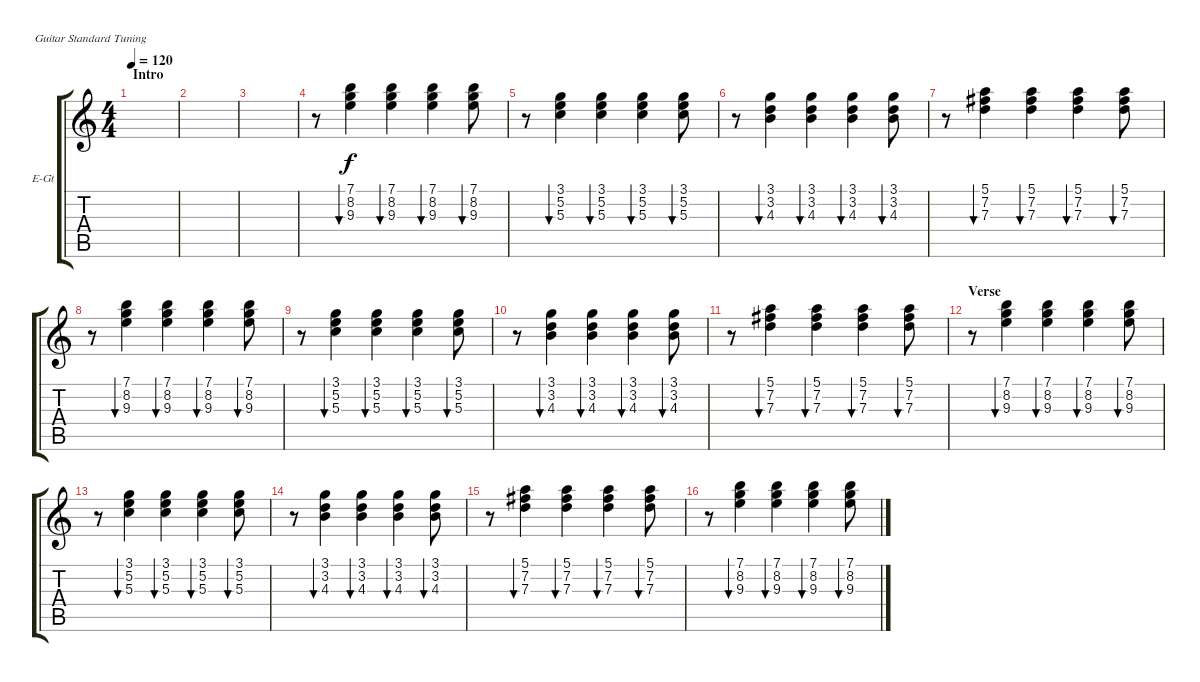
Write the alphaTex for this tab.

\defaultSystemsLayout 4
\bracketExtendMode groupsimilarinstruments
\firstSystemTrackNameOrientation horizontal
\otherSystemsTrackNameOrientation horizontal
\track ("Rythm Gt" "E-Gt") {instrument electricguitarclean}
\staff {score tabs}
\tuning (E4 B3 G3 D3 A2 E2)
\ts (4 4)
\section ("" "Intro")
\tempo 120
\clef g2
\scale
0.487395
\ks c
|
\scale
0.256303 |
\scale
0.256303 |
\scale
0.333333 r.8 (7.1 8.2 9.3).4{bu 30} (7.1 8.2 9.3).4{bu 30} (7.1 8.2 9.3).4{bu 30} (7.1 8.2 9.3).8{bu 30} |
\scale
0.333333 r.8 (3.1 5.2 5.3).4{bu 30} (3.1 5.2 5.3).4{bu 30} (3.1 5.2 5.3).4{bu 30} (3.1 5.2 5.3).8{bu 30} |
\scale
0.333333 r.8 (3.1 3.2 4.3).4{bu 30} (3.1 3.2 4.3).4{bu 30} (3.1 3.2 4.3).4{bu 30} (3.1 3.2 4.3).8{bu 30} |
\scale
0.333333 r.8 (5.1 7.2 7.3).4{bu 30} (5.1 7.2 7.3).4{bu 30} (5.1 7.2 7.3).4{bu 30} (5.1 7.2 7.3).8{bu 30} |
\scale
0.333333 r.8 (7.1 8.2 9.3).4{bu 30} (7.1 8.2 9.3).4{bu 30} (7.1 8.2 9.3).4{bu 30} (7.1 8.2 9.3).8{bu 30} |
\scale
0.333333 r.8 (3.1 5.2 5.3).4{bu 30} (3.1 5.2 5.3).4{bu 30} (3.1 5.2 5.3).4{bu 30} (3.1 5.2 5.3).8{bu 30} |
r.8 (3.1 3.2 4.3).4{bu 30} (3.1 3.2 4.3).4{bu 30} (3.1 3.2 4.3).4{bu 30} (3.1 3.2 4.3).8{bu 30} |
r.8 (5.1 7.2 7.3).4{bu 30} (5.1 7.2 7.3).4{bu 30} (5.1 7.2 7.3).4{bu 30} (5.1 7.2 7.3).8{bu 30} |
\section ("" "Verse")
r.8 (7.1 8.2 9.3).4{bu 30} (7.1 8.2 9.3).4{bu 30} (7.1 8.2 9.3).4{bu 30} (7.1 8.2 9.3).8{bu 30} |
r.8 (3.1 5.2 5.3).4{bu 30} (3.1 5.2 5.3).4{bu 30} (3.1 5.2 5.3).4{bu 30} (3.1 5.2 5.3).8{bu 30} |
r.8 (3.1 3.2 4.3).4{bu 30} (3.1 3.2 4.3).4{bu 30} (3.1 3.2 4.3).4{bu 30} (3.1 3.2 4.3).8{bu 30} |
r.8 (5.1 7.2 7.3).4{bu 30} (5.1 7.2 7.3).4{bu 30} (5.1 7.2 7.3).4{bu 30} (5.1 7.2 7.3).8{bu 30} |
r.8 (7.1 8.2 9.3).4{bu 30} (7.1 8.2 9.3).4{bu 30} (7.1 8.2 9.3).4{bu 30} (7.1 8.2 9.3).8{bu 30}
